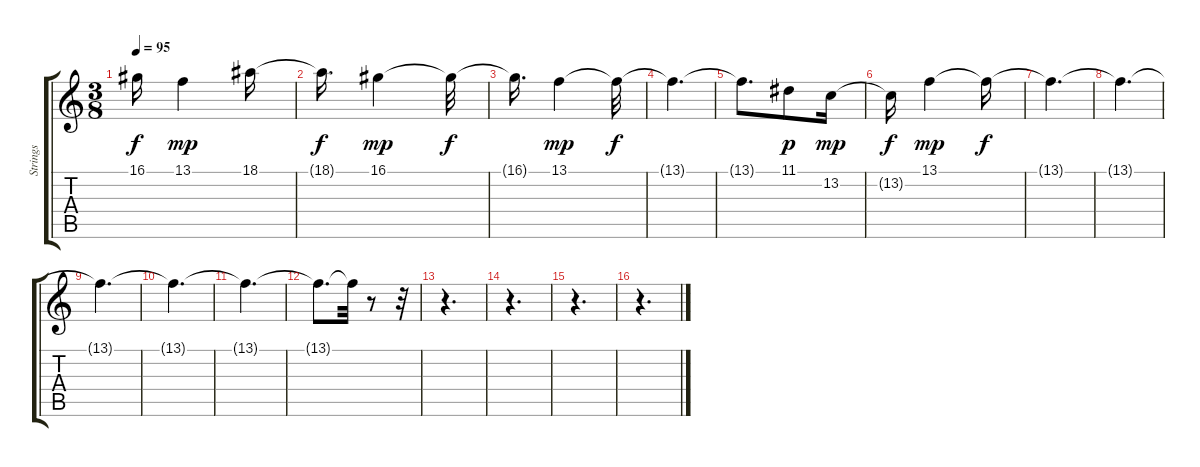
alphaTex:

\track ("Strings" "Strings") {instrument stringensemble1}
\staff {score tabs}
\tuning (E4 B3 G3 D3 A2 E2) {hide}
\ts (3 8)
\tempo 95
\clef g2
\ks c
16.1{t}.16{dy f} 13.1.4{dy mp} 18.1.16 |
18.1{t}.16{d dy f} 16.1.4{dy mp} 16.1{t}.32{dy f} |
16.1{t}.16{d} 13.1.4{dy mp} 13.1{t}.32{dy f} |
13.1{t}.4{d} |
13.1{t}.8{d} 11.1.8{dy p} 13.2.16{dy mp} |
13.2{t}.16{dy f} 13.1.4{dy mp} 13.1{t}.16{dy f} |
13.1{t}.4{d} |
13.1{t}.4{d} |
13.1{t}.4{d} |
13.1{t}.4{d} |
13.1{t}.4{d} |
13.1{t}.8{d} 13.1{t}.32 r.8 r.32 |
r.4{d} |
r.4{d} |
r.4{d} |
r.4{d}
